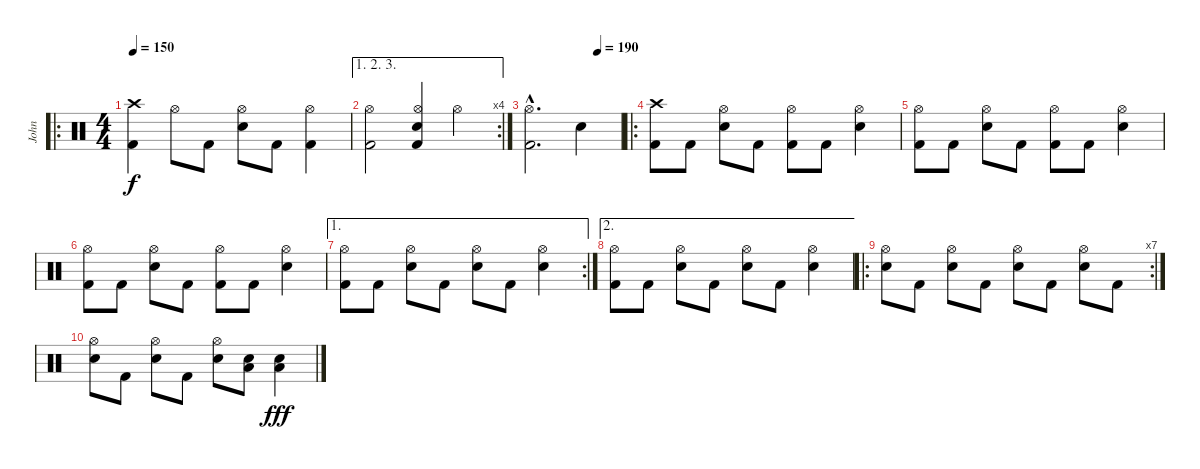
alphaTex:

\track ("John" "John") {instrument percussion}
\staff {score}
\articulation defaults
\ro
\ts (4 4)
\tempo 150
\clef neutral
\ks c
("Crash high (hit)" "Kick (hit) 2").4{dy f} "Hi-Hat (open)".8 "Kick (hit) 2".8 ("Hi-Hat (open)" "Electric Snare (hit)").8 "Kick (hit) 2".8 ("Hi-Hat (open)" "Kick (hit) 2").4 |
\ae (1 2 3)
\rc 4
("Hi-Hat (open)" "Kick (hit) 2").2 ("Hi-Hat (open)" "Electric Snare (hit)" "Kick (hit) 2").4 "Hi-Hat (open)".4 |
\tempo (190 0.75)
("Hi-Hat (open)"{hac} "Kick (hit) 2"{hac}).2{d} "Electric Snare (hit)".4 |
\ro
("Crash high (hit)" "Kick (hit) 2").8 "Kick (hit) 2".8 ("Hi-Hat (open)" "Electric Snare (hit)").8 "Kick (hit) 2".8 ("Hi-Hat (open)" "Kick (hit) 2").8 "Kick (hit) 2".8 ("Hi-Hat (open)" "Electric Snare (hit)").4 |
("Hi-Hat (open)" "Kick (hit) 2").8 "Kick (hit) 2".8 ("Hi-Hat (open)" "Electric Snare (hit)").8 "Kick (hit) 2".8 ("Hi-Hat (open)" "Kick (hit) 2").8 "Kick (hit) 2".8 ("Hi-Hat (open)" "Electric Snare (hit)").4 |
("Hi-Hat (open)" "Kick (hit) 2").8 "Kick (hit) 2".8 ("Hi-Hat (open)" "Electric Snare (hit)").8 "Kick (hit) 2".8 ("Hi-Hat (open)" "Kick (hit) 2").8 "Kick (hit) 2".8 ("Hi-Hat (open)" "Electric Snare (hit)").4 |
\ae 1
\rc 2
("Hi-Hat (open)" "Kick (hit) 2").8 "Kick (hit) 2".8 ("Hi-Hat (open)" "Electric Snare (hit)").8 "Kick (hit) 2".8 ("Hi-Hat (open)" "Electric Snare (hit)").8 "Kick (hit) 2".8 ("Hi-Hat (open)" "Electric Snare (hit)").4 |
\ae 2
("Hi-Hat (open)" "Kick (hit) 2").8 "Kick (hit) 2".8 ("Hi-Hat (open)" "Electric Snare (hit)").8 "Kick (hit) 2".8 ("Hi-Hat (open)" "Electric Snare (hit)").8 "Kick (hit) 2".8 ("Hi-Hat (open)" "Electric Snare (hit)").4 |
\ro
\rc 7
("Hi-Hat (open)" "Electric Snare (hit)").8 "Kick (hit) 2".8 ("Hi-Hat (open)" "Electric Snare (hit)").8 "Kick (hit) 2".8 ("Hi-Hat (open)" "Electric Snare (hit)").8 "Kick (hit) 2".8 ("Hi-Hat (open)" "Electric Snare (hit)").8 "Kick (hit) 2".8 |
("Hi-Hat (open)" "Electric Snare (hit)").8 "Kick (hit) 2".8 ("Hi-Hat (open)" "Electric Snare (hit)").8 "Kick (hit) 2".8 ("Hi-Hat (open)" "Electric Snare (hit)").8 ("Electric Snare (hit)" "Low Tom (hit)").8 ("Electric Snare (hit)" "Low Tom (hit)").4{dy fff}
